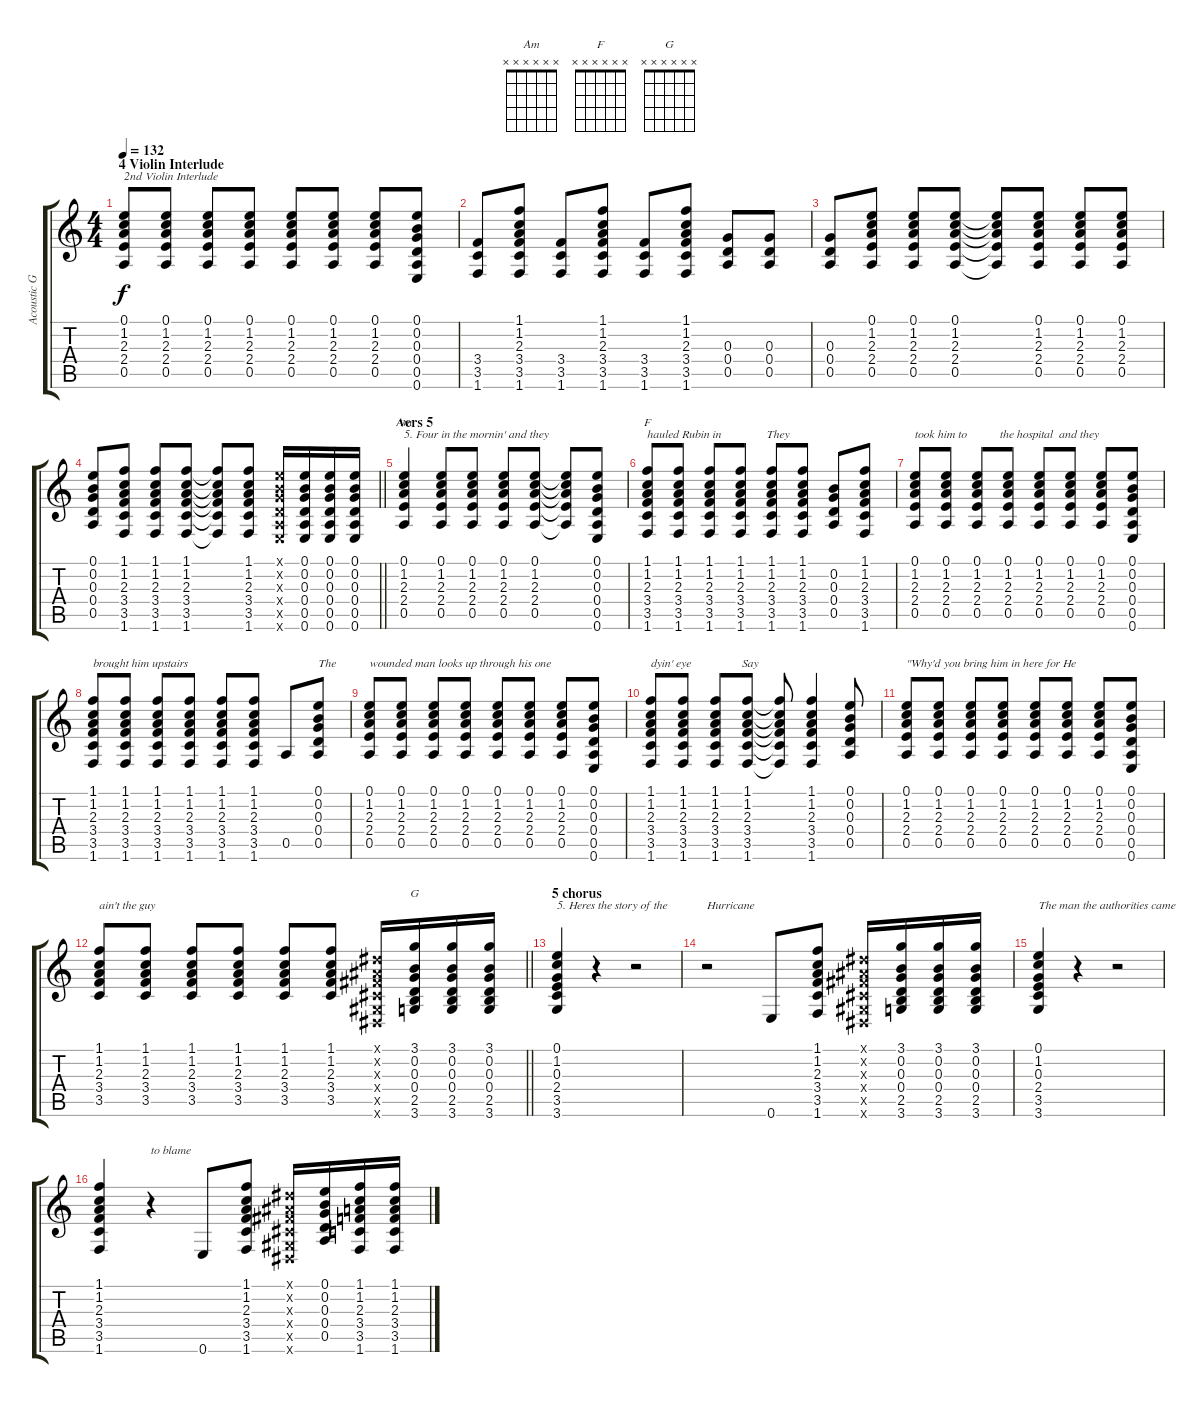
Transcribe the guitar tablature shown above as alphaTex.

\track ("Acoustic Guitar" "Acoustic G") {instrument acousticguitarnylon}
\staff {score tabs}
\tuning (E4 B3 G3 D3 A2 E2) {hide}
\chord ("Am" x x x x x x)
\chord ("F" x x x x x x)
\chord ("G" x x x x x x)
\ts (4 4)
\section ("" "4 Violin Interlude")
\tempo 132
\clef g2
\ks c
(0.1 1.2 2.3 2.4 0.5).8{txt "2nd Violin Interlude" dy f} (0.1 1.2 2.3 2.4 0.5).8 (0.1 1.2 2.3 2.4 0.5).8 (0.1 1.2 2.3 2.4 0.5).8 (0.1 1.2 2.3 2.4 0.5).8 (0.1 1.2 2.3 2.4 0.5).8 (0.1 1.2 2.3 2.4 0.5).8 (0.1 0.2 0.3 0.4 0.5 0.6).8 |
(3.4 3.5 1.6).8 (1.1 1.2 2.3 3.4 3.5 1.6).8 (3.4 3.5 1.6).8 (1.1 1.2 2.3 3.4 3.5 1.6).8 (3.4 3.5 1.6).8 (1.1 1.2 2.3 3.4 3.5 1.6).8 (0.3 0.4 0.5).8 (0.3 0.4 0.5).8 |
(0.3 0.4 0.5).8 (0.1 1.2 2.3 2.4 0.5).8 (0.1 1.2 2.3 2.4 0.5).8 (0.1 1.2 2.3 2.4 0.5).8 (0.1{t} 1.2{t} 2.3{t} 2.4{t} 0.5{t}).8 (0.1 1.2 2.3 2.4 0.5).8 (0.1 1.2 2.3 2.4 0.5).8 (0.1 1.2 2.3 2.4 0.5).8 |
\barLineRight lightlight
(0.1 0.2 0.3 0.4 0.5).8 (1.1 1.2 2.3 3.4 3.5 1.6).8 (1.1 1.2 2.3 3.4 3.5 1.6).8 (1.1 1.2 2.3 3.4 3.5 1.6).8 (1.1{t} 1.2{t} 2.3{t} 3.4{t} 3.5{t} 1.6{t}).8 (1.1 1.2 2.3 3.4 3.5 1.6).8 (0.1{x} 0.2{x} 0.3{x} 0.4{x} 0.5{x} 0.6{x}).16 (0.1 0.2 0.3 0.4 0.5 0.6).16 (0.1 0.2 0.3 0.4 0.5 0.6).16 (0.1 0.2 0.3 0.4 0.5 0.6).16 |
\section ("" "vers 5")
(0.1 1.2 2.3 2.4 0.5).4{ch "Am" txt "5. Four in the mornin' and they"} (0.1 1.2 2.3 2.4 0.5).8 (0.1 1.2 2.3 2.4 0.5).8 (0.1 1.2 2.3 2.4 0.5).8 (0.1 1.2 2.3 2.4 0.5).8 (0.1{t} 1.2{t} 2.3{t} 2.4{t} 0.5{t}).8 (0.1 0.2 0.3 0.4 0.5 0.6).8 |
(1.1 1.2 2.3 3.4 3.5 1.6).8{ch "F" txt "hauled Rubin in               They"} (1.1 1.2 2.3 3.4 3.5 1.6).8 (1.1 1.2 2.3 3.4 3.5 1.6).8 (1.1 1.2 2.3 3.4 3.5 1.6).8 (1.1 1.2 2.3 3.4 3.5 1.6).8 (1.1 1.2 2.3 3.4 3.5 1.6).8 (0.2 0.3 0.4 0.5).8 (1.1 1.2 2.3 3.4 3.5 1.6).8 |
(0.1 1.2 2.3 2.4 0.5).8{txt "took him to           the hospital  and they"} (0.1 1.2 2.3 2.4 0.5).8 (0.1 1.2 2.3 2.4 0.5).8 (0.1 1.2 2.3 2.4 0.5).8 (0.1 1.2 2.3 2.4 0.5).8 (0.1 1.2 2.3 2.4 0.5).8 (0.1 1.2 2.3 2.4 0.5).8 (0.1 0.2 0.3 0.4 0.5 0.6).8 |
(1.1 1.2 2.3 3.4 3.5 1.6).8{txt "brought him upstairs"} (1.1 1.2 2.3 3.4 3.5 1.6).8 (1.1 1.2 2.3 3.4 3.5 1.6).8 (1.1 1.2 2.3 3.4 3.5 1.6).8 (1.1 1.2 2.3 3.4 3.5 1.6).8 (1.1 1.2 2.3 3.4 3.5 1.6).8 0.5.8 (0.1 0.2 0.3 0.4 0.5).8{txt "The"} |
(0.1 1.2 2.3 2.4 0.5).8{txt "wounded man looks up through his one"} (0.1 1.2 2.3 2.4 0.5).8 (0.1 1.2 2.3 2.4 0.5).8 (0.1 1.2 2.3 2.4 0.5).8 (0.1 1.2 2.3 2.4 0.5).8 (0.1 1.2 2.3 2.4 0.5).8 (0.1 1.2 2.3 2.4 0.5).8 (0.1 0.2 0.3 0.4 0.5 0.6).8 |
(1.1 1.2 2.3 3.4 3.5 1.6).8{txt "dyin' eye                 Say"} (1.1 1.2 2.3 3.4 3.5 1.6).8 (1.1 1.2 2.3 3.4 3.5 1.6).8 (1.1 1.2 2.3 3.4 3.5 1.6).8 (1.1{t} 1.2{t} 2.3{t} 3.4{t} 3.5{t} 1.6{t}).8 (1.1 1.2 2.3 3.4 3.5 1.6).4 (0.1 0.2 0.3 0.4 0.5).8 |
(0.1 1.2 2.3 2.4 0.5).8{txt "\"Why'd you bring him in here for He"} (0.1 1.2 2.3 2.4 0.5).8 (0.1 1.2 2.3 2.4 0.5).8 (0.1 1.2 2.3 2.4 0.5).8 (0.1 1.2 2.3 2.4 0.5).8 (0.1 1.2 2.3 2.4 0.5).8 (0.1 1.2 2.3 2.4 0.5).8 (0.1 0.2 0.3 0.4 0.5 0.6).8 |
\barLineRight lightlight
(1.1 1.2 2.3 3.4 3.5).8{txt "ain't the guy"} (1.1 1.2 2.3 3.4 3.5).8 (1.1 1.2 2.3 3.4 3.5).8 (1.1 1.2 2.3 3.4 3.5).8 (1.1 1.2 2.3 3.4 3.5).8 (1.1 1.2 2.3 3.4 3.5).8 (-1.1{x} -1.2{x} -1.3{x} -1.4{x} -1.5{x} -1.6{x}).16 (3.1 0.2 0.3 0.4 2.5 3.6).16{ch "G"} (3.1 0.2 0.3 0.4 2.5 3.6).16 (3.1 0.2 0.3 0.4 2.5 3.6).16 |
\section ("" "5 chorus")
(0.1 1.2 0.3 2.4 3.5 3.6).4{txt "5. Heres the story of the "} r.4 r.2 |
r.2{txt "Hurricane"} 0.6.8 (1.1 1.2 2.3 3.4 3.5 1.6).8 (-1.1{x} -1.2{x} -1.3{x} -1.4{x} -1.5{x} -1.6{x}).16 (3.1 0.2 0.3 0.4 2.5 3.6).16 (3.1 0.2 0.3 0.4 2.5 3.6).16 (3.1 0.2 0.3 0.4 2.5 3.6).16 |
(0.1 1.2 0.3 2.4 3.5 3.6).4{txt "The man the authorities came "} r.4 r.2 |
(1.1 1.2 2.3 3.4 3.5 1.6).4 r.4{txt "to blame"} 0.6.8 (1.1 1.2 2.3 3.4 3.5 1.6).8 (-1.1{x} -1.2{x} -1.3{x} -1.4{x} -1.5{x} -1.6{x}).16 (0.1 0.2 0.3 0.4 0.5).16 (1.1 1.2 2.3 3.4 3.5 1.6).16 (1.1 1.2 2.3 3.4 3.5 1.6).16
